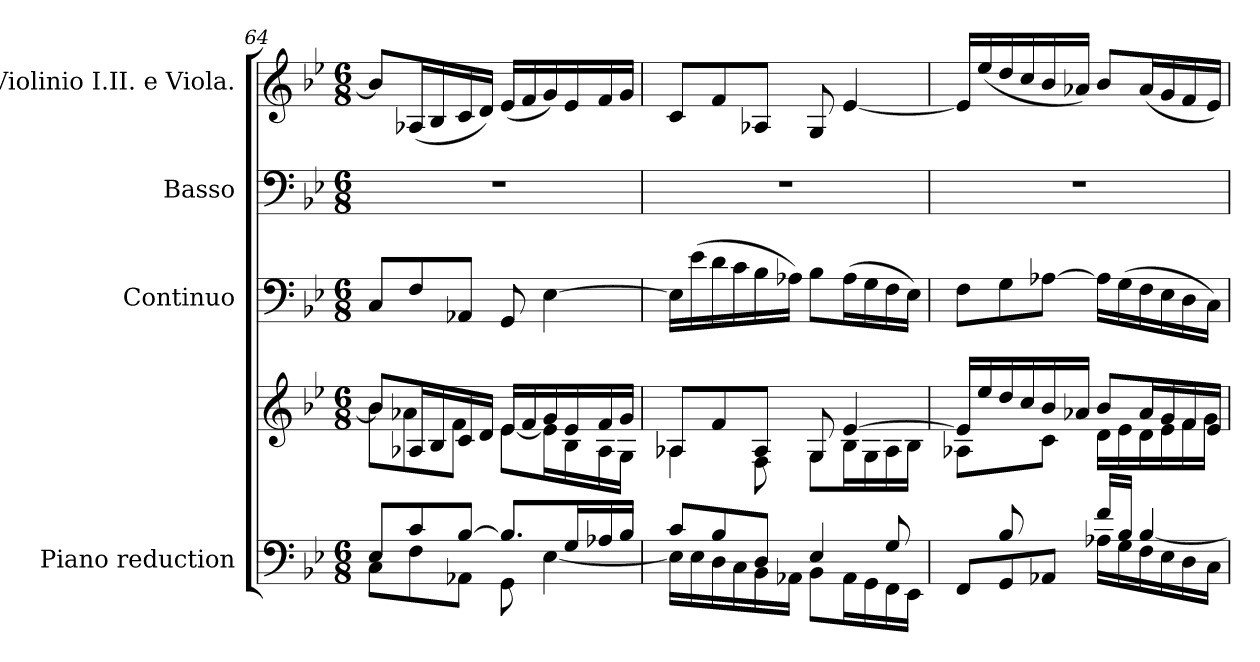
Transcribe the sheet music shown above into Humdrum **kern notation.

**kern	**kern	**kern	**kern	**kern
*part4	*part4	*part3	*part2	*part1
*staff5	*staff4	*staff3	*staff2	*staff1
*I"Piano reduction	*	*I"Continuo	*I"Basso	*I"Violinio I.II. e Viola.
*I'Pno	*	*	*	*
!!LO:LB:g=z
*clefF4	*clefG2	*clefF4	*clefF4	*clefG2
*k[b-e-]	*k[b-e-]	*k[b-e-]	*k[b-e-]	*k[b-e-]
*M6/8	*M6/8	*M6/8	*M6/8	*M6/8
=64	=64	=64	=64	=64
*^	*^	*	*	*
8E-/L	8C\L	8b-/L]	8b-\L	8C/L	2.r	8b-/L]
8c/	8F\	16A-X/L	8a-X\	8F/	.	(<16A-X/L
.	.	16B-/	.	.	.	16B-/
[8B-/J	8AA-X\J	16c/	8f\J	8AA-X/J	.	16c/
.	.	16d/JJ	.	.	.	16d/JJ)
8.B-/L]	8GG\	16e-/LL	[8e-\L	8GG/	.	(<16e-/LL
.	.	16f/	.	.	.	16f/
.	[4E-\	16g/	16e-\L]	[4E-\	.	16g/)
16G/L	.	16e-/	16B-\	.	.	16e-/
16A-X/	.	16f/	16A-\	.	.	16f/
16B-/JJ	.	16g/JJ	16G\JJ	.	.	16g/JJ
=65	=65	=65	=65	=65	=65	=65
8c/L	16E-\LL]	8A-X/L	4A-\	16E-\LL]	2.r	8c/L
.	16E-\	.	.	(>16e-\	.	.
8B-/	16D\	8f/	.	16d\	.	8f/
.	16C\	.	.	16c\	.	.
8D/J	16BB-\	8A-/J	8F\	16B-\	.	8A-X/J
.	16AA-X\JJ	.	.	16A-X\JJ)	.	.
4E-/	8BB-\L	8G/	8G\L	8B-\L	.	8G/
.	16AA-\L	[4e-/	16B-\L	(>16A-\L	.	[4e-/
.	16GG\	.	16G\	16G\	.	.
8G/	16FF\	.	16A-\	16F\	.	.
.	16EE-\JJ	.	16B-\JJ	16E-\JJ)	.	.
=66	=66	=66	=66	=66	=66	=66
*	*^	*	*	*	*	*
8ryy	4.ryy	8FF/L	16e-/LL]	8A-X\L	8F\L	2.r	16e-/LL]
.	.	.	16ee-/	.	.	.	(<16ee-/
8B-/	.	8GG/	16dd/	8ryy	8G\	.	16dd/
.	.	.	16cc/	.	.	.	16cc/
2ryy	.	8AA-X/J	16b-/	8c\J	[8A-X\J	.	16b-/
.	.	.	16a-X/JJ	.	.	.	16a-X/JJ)
.	16f/LL	16A-X\LL	8b-/L	16d\LL	16A-\LL]	.	8b-/L
.	16B-/JJ	16G\	.	16e-\	(>16G\	.	.
.	[4B-/	16F\	16a-/L	16d\	16F\	.	(<16a-/L
.	.	16E-\	16g/	16e-\	16E-\	.	16g/
.	.	16D\	16f/	16f\	16D\	.	16f/
.	.	16C\JJ	16e-/JJ	16g\JJ	16C\JJ)	.	16e-/JJ)
*v	*v	*v	*	*	*	*	*
*	*v	*v	*	*	*
=	=	=	=	=
*-	*-	*-	*-	*-
